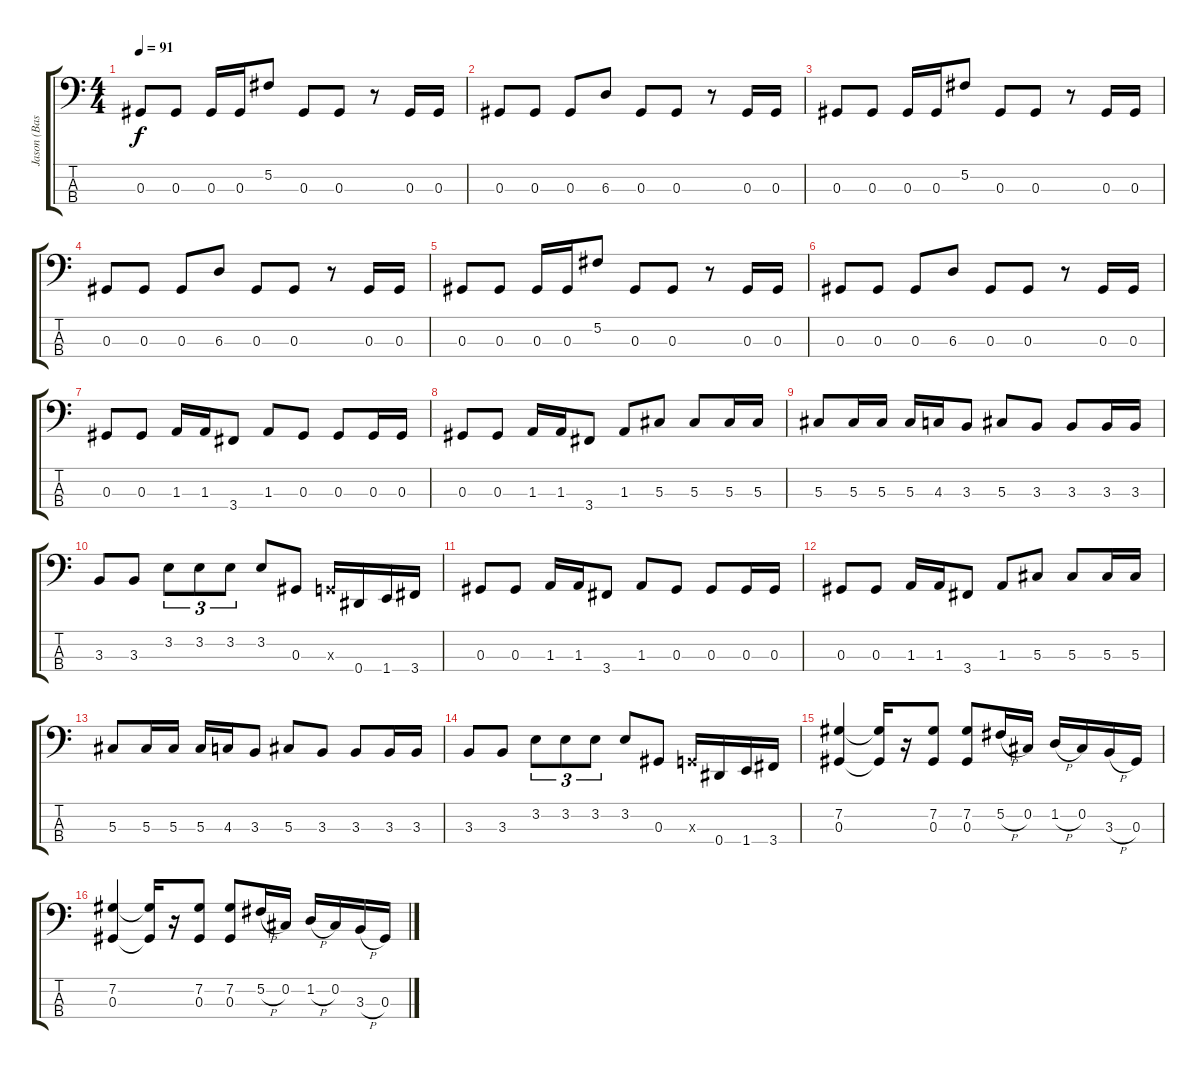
\track ("Jason (Bass)" "Jason (Bas") {instrument electricbassfinger}
\staff {score tabs}
\tuning (Gb2 Db2 Ab1 Eb1) {hide}
\ts (4 4)
\tempo 91
\clef f4
\ks c
0.3.8{dy f} 0.3.8 0.3.16 0.3.16 5.2.8 0.3.8 0.3.8 r.8 0.3.16 0.3.16 |
0.3.8 0.3.8 0.3.8 6.3.8 0.3.8 0.3.8 r.8 0.3.16 0.3.16 |
0.3.8 0.3.8 0.3.16 0.3.16 5.2.8 0.3.8 0.3.8 r.8 0.3.16 0.3.16 |
0.3.8 0.3.8 0.3.8 6.3.8 0.3.8 0.3.8 r.8 0.3.16 0.3.16 |
0.3.8 0.3.8 0.3.16 0.3.16 5.2.8 0.3.8 0.3.8 r.8 0.3.16 0.3.16 |
0.3.8 0.3.8 0.3.8 6.3.8 0.3.8 0.3.8 r.8 0.3.16 0.3.16 |
0.3.8 0.3.8 1.3.16 1.3.16 3.4.8 1.3.8 0.3.8 0.3.8 0.3.16 0.3.16 |
0.3.8 0.3.8 1.3.16 1.3.16 3.4.8 1.3.8 5.3.8 5.3.8 5.3.16 5.3.16 |
5.3.8 5.3.16 5.3.16 5.3.16 4.3.16 3.3.8 5.3.8 3.3.8 3.3.8 3.3.16 3.3.16 |
3.3.8 3.3.8 3.2.8{tu (3 2)} 3.2.8{tu (3 2)} 3.2.8{tu (3 2)} 3.2.8 0.3.8 -1.3{x}.16 0.4.16 1.4.16 3.4.16 |
0.3.8 0.3.8 1.3.16 1.3.16 3.4.8 1.3.8 0.3.8 0.3.8 0.3.16 0.3.16 |
0.3.8 0.3.8 1.3.16 1.3.16 3.4.8 1.3.8 5.3.8 5.3.8 5.3.16 5.3.16 |
5.3.8 5.3.16 5.3.16 5.3.16 4.3.16 3.3.8 5.3.8 3.3.8 3.3.8 3.3.16 3.3.16 |
3.3.8 3.3.8 3.2.8{tu (3 2)} 3.2.8{tu (3 2)} 3.2.8{tu (3 2)} 3.2.8 0.3.8 -1.3{x}.16 0.4.16 1.4.16 3.4.16 |
(7.2 0.3).4 (7.2{t} 0.3{t}).16 r.16 (7.2 0.3).8 (7.2 0.3).8 5.2{h}.16 0.2.16 1.2{h}.16 0.2.16 3.3{h}.16 0.3.16 |
(7.2 0.3).4 (7.2{t} 0.3{t}).16 r.16 (7.2 0.3).8 (7.2 0.3).8 5.2{h}.16 0.2.16 1.2{h}.16 0.2.16 3.3{h}.16 0.3.16
